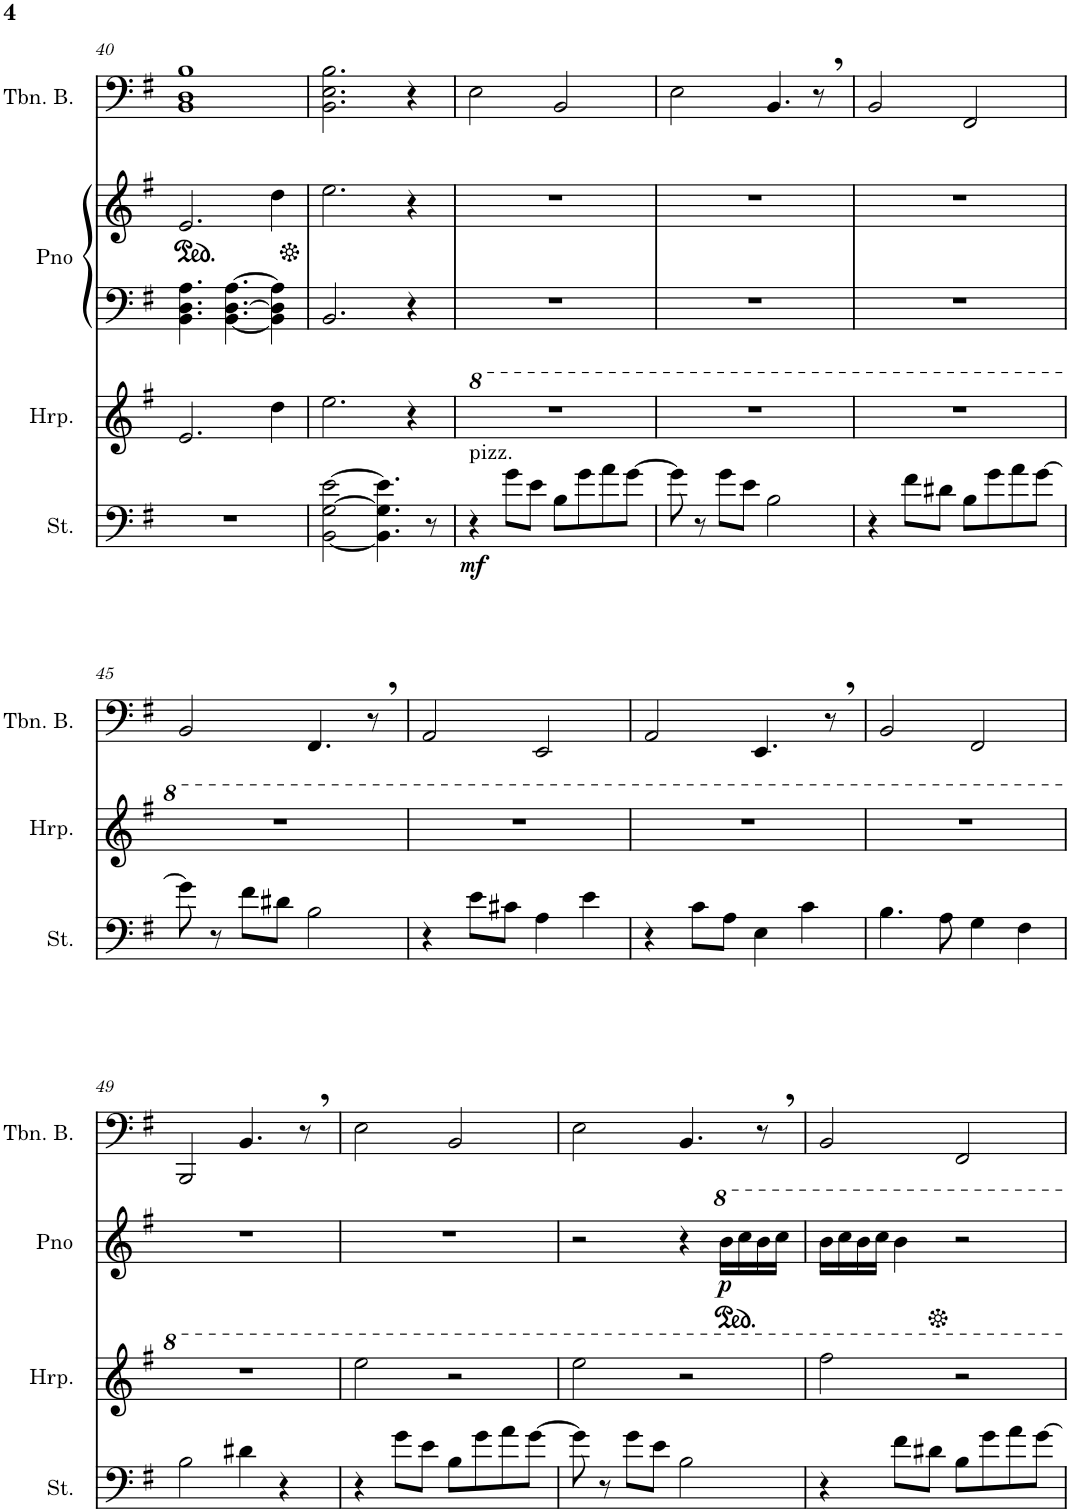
**kern	**dynam	**kern	**kern	**kern	**dynam	**kern
*part4	*part4	*part3	*part2	*part2	*part2	*part1
*staff5	*staff5	*staff4	*staff3	*staff2	*staff2/3	*staff1
*I"Cordas	*	*I"Harpa	*I"Piano	*	*	*I"Trombone Baixo
*	*	*I'Hrp.	*I'Pno	*	*	*I'Tbn. B.
!!LO:PB:g=z
*clefF4	*	*clefG2	*clefF4	*clefG2	*	*clefF4
*k[f#]	*	*k[f#]	*k[f#]	*k[f#]	*	*k[f#]
*M4/4	*	*M4/4	*M4/4	*M4/4	*	*M4/4
*	*	*	*	*ped	*	*
=40	=40	=40	=40	=40	=40	=40
1r	.	2.e/	4.BB\ 4.D\ 4.A\	2.e/	.	1BB 1D 1B
.	.	.	[4.BB\ [4.D\ [4.A\	.	.	.
.	.	4dd\	4BB\] 4D\] 4A\]	4dd\	.	.
=41	=41	=41	=41	=41	=41	=41
*	*	*	*	*Xped	*	*
[2BB\ [2G\ [2e\	.	2.ee\	2.BB/	2.ee\	.	2.BB\ 2.E\ 2.B\
4.BB\] 4.G\] 4.e\]	.	.	.	.	.	.
.	.	4r	4r	4r	.	4r
8r	.	.	.	.	.	.
=42	=42	=42	=42	=42	=42	=42
!LO:TX:a:t=pizz.	!	!	!	!	!	!
!	!LO:DY:b	!	!	!	!	!
4r	mf	1r	1r	1r	.	2E\
8g\L	.	.	.	.	.	.
8e\J	.	.	.	.	.	.
8B\L	.	.	.	.	.	2BB/
8g\	.	.	.	.	.	.
8a\	.	.	.	.	.	.
[8g\J	.	.	.	.	.	.
=43	=43	=43	=43	=43	=43	=43
8g\]	.	1r	1r	1r	.	2E\
8r	.	.	.	.	.	.
8g\L	.	.	.	.	.	.
8e\J	.	.	.	.	.	.
2B\	.	.	.	.	.	4.BB/
.	.	.	.	.	.	8r
=44	=44	=44	=44	=44	=44	=44
4r	.	1r	1r	1r	.	2BB/
8f#\L	.	.	.	.	.	.
8d#X\J	.	.	.	.	.	.
8B\L	.	.	.	.	.	2FF#/
8g\	.	.	.	.	.	.
8a\	.	.	.	.	.	.
[8g\J	.	.	.	.	.	.
!!LO:LB:g=z
=45	=45	=45	=45	=45	=45	=45
8g\]	.	1r	1r	1r	.	2BB/
8r	.	.	.	.	.	.
8f#\L	.	.	.	.	.	.
8d#X\J	.	.	.	.	.	.
2B\	.	.	.	.	.	4.FF#/
.	.	.	.	.	.	8r
=46	=46	=46	=46	=46	=46	=46
4r	.	1r	1r	1r	.	2AA/
8e\L	.	.	.	.	.	.
8c#X\J	.	.	.	.	.	.
4A\	.	.	.	.	.	2EE/
4e\	.	.	.	.	.	.
=47	=47	=47	=47	=47	=47	=47
4r	.	1r	1r	1r	.	2AA/
8c\L	.	.	.	.	.	.
8A\J	.	.	.	.	.	.
4E\	.	.	.	.	.	4.EE/
4c\	.	.	.	.	.	.
.	.	.	.	.	.	8r
=48	=48	=48	=48	=48	=48	=48
4.B\	.	1r	1r	1r	.	2BB/
8A\	.	.	.	.	.	.
4G\	.	.	.	.	.	2FF#/
4F#\	.	.	.	.	.	.
!!LO:LB:g=z
=49	=49	=49	=49	=49	=49	=49
2B\	.	1r	1r	1r	.	2BBB/
4d#X\	.	.	.	.	.	4.BB/
4r	.	.	.	.	.	.
.	.	.	.	.	.	8r
=50	=50	=50	=50	=50	=50	=50
4r	.	2eee\	1r	1r	.	2E\
8g\L	.	.	.	.	.	.
8e\J	.	.	.	.	.	.
8B\L	.	2r	.	.	.	2BB/
8g\	.	.	.	.	.	.
8a\	.	.	.	.	.	.
[8g\J	.	.	.	.	.	.
=51	=51	=51	=51	=51	=51	=51
8g\]	.	2eee\	1r	2r	.	2E\
8r	.	.	.	.	.	.
8g\L	.	.	.	.	.	.
8e\J	.	.	.	.	.	.
2B\	.	2r	.	4r	.	4.BB/
*	*	*	*	*ped	*	*
!	!	!	!	!	!LO:DY:b	!
.	.	.	.	16bb\LL	p	.
.	.	.	.	16ccc\	.	.
.	.	.	.	16bb\	.	8r
.	.	.	.	16ccc\JJ	.	.
=52	=52	=52	=52	=52	=52	=52
4r	.	2fff#\	1r	16bb\LL	.	2BB/
.	.	.	.	16ccc\	.	.
.	.	.	.	16bb\	.	.
.	.	.	.	16ccc\JJ	.	.
8f#\L	.	.	.	4bb\	.	.
8d#X\J	.	.	.	.	.	.
*	*	*	*	*Xped	*	*
8B\L	.	2r	.	2r	.	2FF#/
8g\	.	.	.	.	.	.
8a\	.	.	.	.	.	.
[8g\J	.	.	.	.	.	.
=	=	=	=	=	=	=
*-	*-	*-	*-	*-	*-	*-
